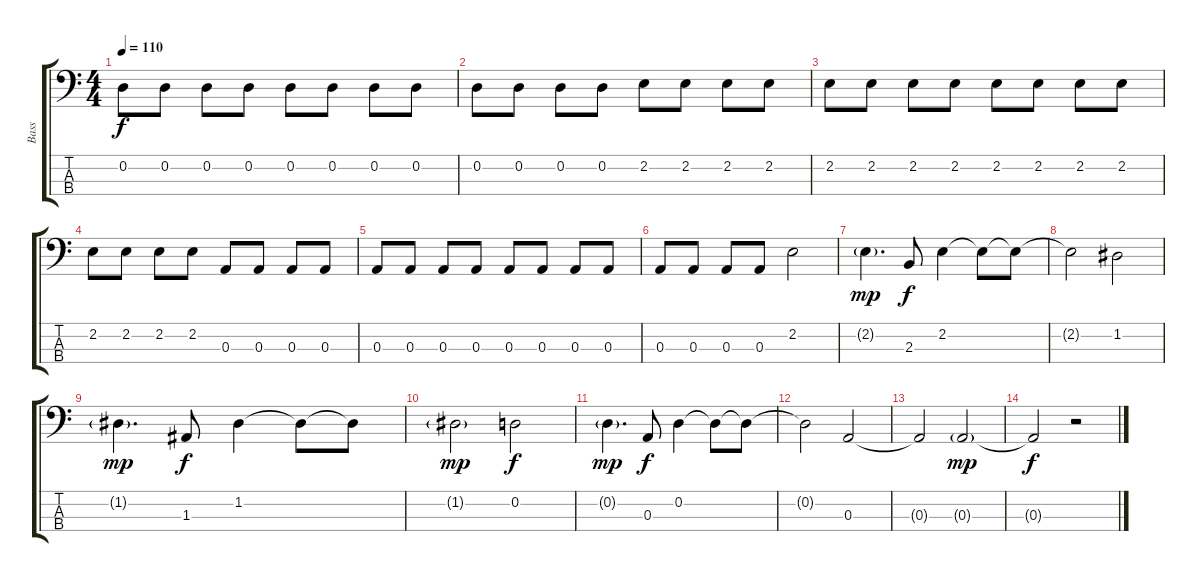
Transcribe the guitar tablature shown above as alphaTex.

\track ("Bass" "Bass") {instrument electricbassfinger}
\staff {score tabs}
\tuning (G2 D2 A1 E1) {hide}
\ts (4 4)
\tempo 110
\clef f4
\ks c
0.2.8{dy f} 0.2.8 0.2.8 0.2.8 0.2.8 0.2.8 0.2.8 0.2.8 |
0.2.8 0.2.8 0.2.8 0.2.8 2.2.8 2.2.8 2.2.8 2.2.8 |
2.2.8 2.2.8 2.2.8 2.2.8 2.2.8 2.2.8 2.2.8 2.2.8 |
2.2.8 2.2.8 2.2.8 2.2.8 0.3.8 0.3.8 0.3.8 0.3.8 |
0.3.8 0.3.8 0.3.8 0.3.8 0.3.8 0.3.8 0.3.8 0.3.8 |
0.3.8 0.3.8 0.3.8 0.3.8 2.2.2 |
2.2{g}.4{d dy mp} 2.3.8{dy f} 2.2.4 2.2{t}.8 2.2{t}.8 |
2.2{t}.2 1.2.2 |
1.2{g}.4{d dy mp} 1.3.8{dy f} 1.2.4 1.2{t}.8 1.2{t}.8 |
1.2{g}.2{dy mp} 0.2.2{dy f} |
0.2{g}.4{d dy mp} 0.3.8{dy f} 0.2.4 0.2{t}.8 0.2{t}.8 |
0.2{t}.2 0.3.2 |
0.3{t}.2 0.3{g}.2{dy mp} |
0.3{t}.2{dy f} r.2
